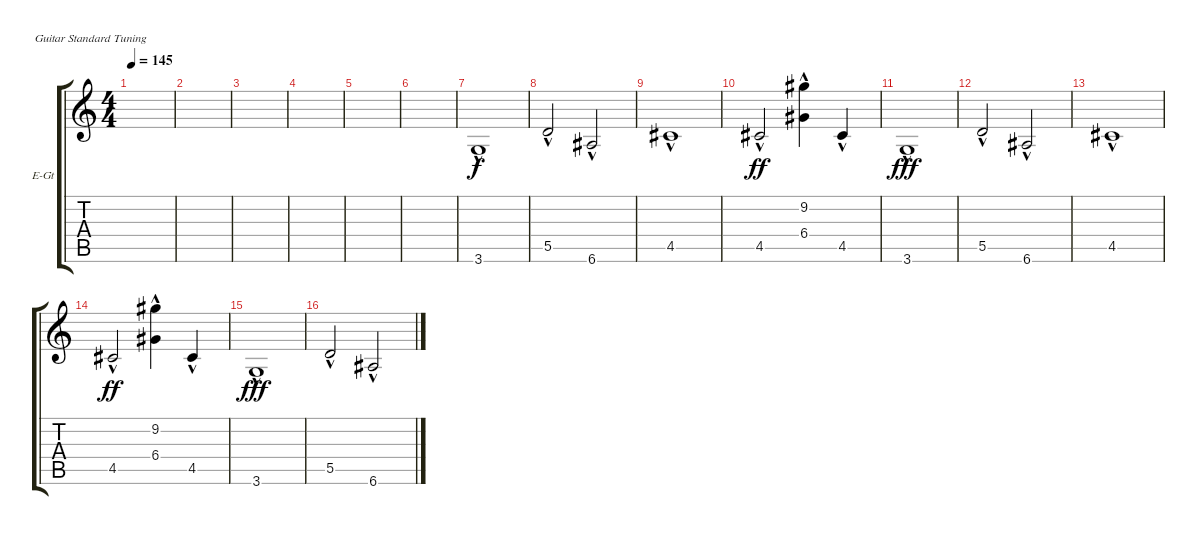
\defaultSystemsLayout 4
\bracketExtendMode groupsimilarinstruments
\firstSystemTrackNameOrientation horizontal
\otherSystemsTrackNameOrientation horizontal
\track ("Kane" "E-Gt") {instrument electricguitarclean}
\staff {score tabs}
\tuning (E4 B3 G3 D3 A2 E2)
\ts (4 4)
\tempo 145
\clef g2
\scale
0.485477
\ks c
|
\scale
0.257261 |
\scale
0.257261 |
\scale
0.333333 |
\scale
0.333333 |
\scale
0.333333 |
\scale
0.333333 3.6{hac}.1 |
\scale
0.333333 5.5{hac}.2 6.6{hac}.2 |
\scale
0.333333 4.5{hac}.1 |
\scale
0.333333 4.5{hac}.2{dy ff} (6.4{hac} 9.2{hac}).4 4.5{hac}.4 |
\scale
0.333333 3.6{hac}.1{dy fff} |
\scale
0.333333 5.5{hac}.2 6.6{hac}.2 |
\scale
0.333333 4.5{hac}.1 |
\scale
0.333333 4.5{hac}.2{dy ff} (6.4{hac} 9.2{hac}).4 4.5{hac}.4 |
\scale
0.333333 3.6{hac}.1{dy fff} |
\scale
0.333333 5.5{hac}.2 6.6{hac}.2
